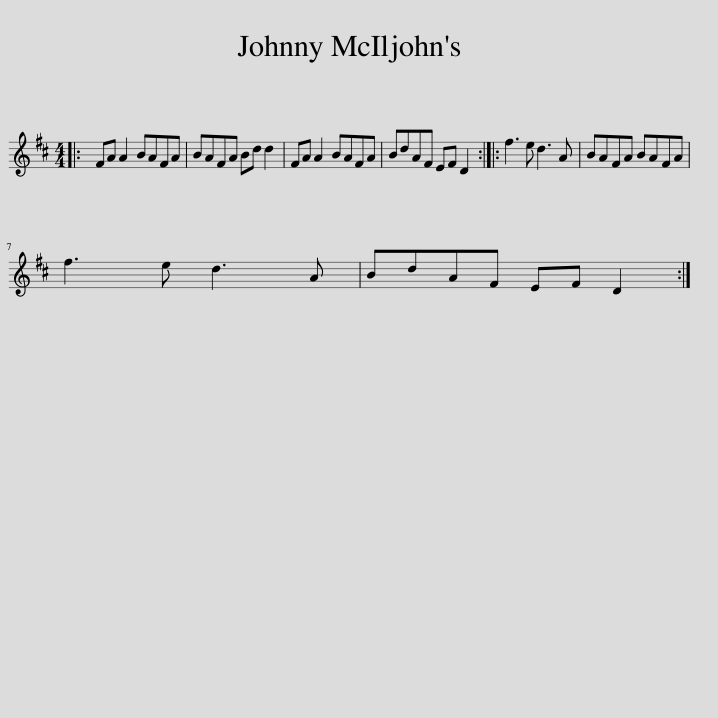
X:1
L:1/8
M:4/4
I:linebreak $
K:D
V:1 treble
V:1
|: FA A2 BAFA | BAFA Bd d2 | FA A2 BAFA | BdAF EF D2 :: f3 e d3 A | %5
 BAFA BAFA |$ f3 e d3 A | BdAF EF D2 :| %8
